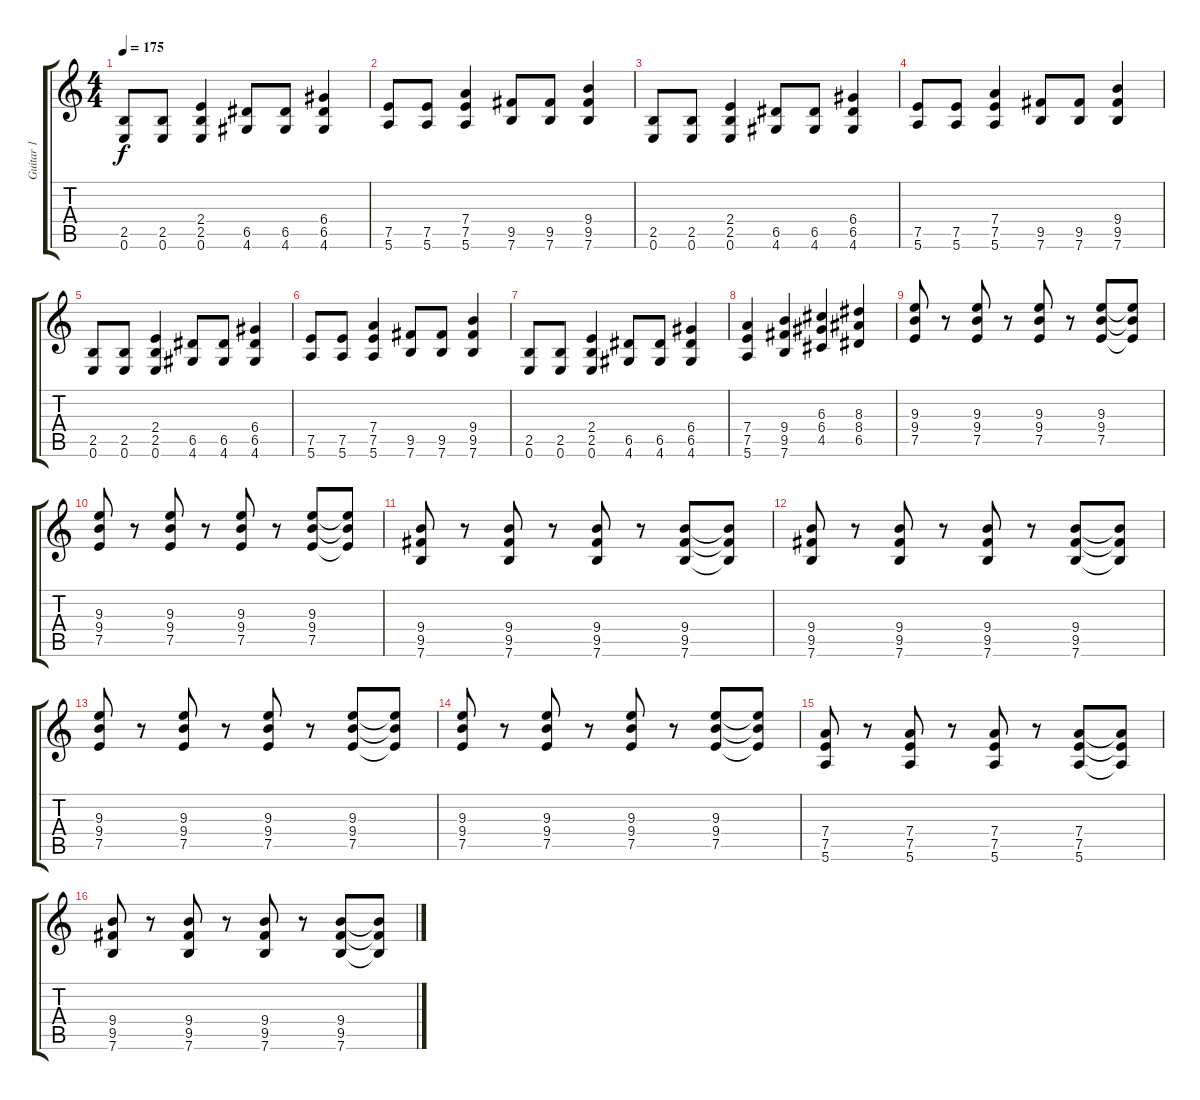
\track ("Guitar 1" "Guitar 1") {instrument overdrivenguitar}
\staff {score tabs}
\tuning (E4 B3 G3 D3 A2 E2) {hide}
\ts (4 4)
\tempo 175
\clef g2
\ks c
(2.5 0.6).8{dy f} (2.5 0.6).8 (2.4 2.5 0.6).4 (6.5 4.6).8 (6.5 4.6).8 (6.4 6.5 4.6).4 |
(7.5 5.6).8 (7.5 5.6).8 (7.4 7.5 5.6).4 (9.5 7.6).8 (9.5 7.6).8 (9.4 9.5 7.6).4 |
(2.5 0.6).8 (2.5 0.6).8 (2.4 2.5 0.6).4 (6.5 4.6).8 (6.5 4.6).8 (6.4 6.5 4.6).4 |
(7.5 5.6).8 (7.5 5.6).8 (7.4 7.5 5.6).4 (9.5 7.6).8 (9.5 7.6).8 (9.4 9.5 7.6).4 |
(2.5 0.6).8 (2.5 0.6).8 (2.4 2.5 0.6).4 (6.5 4.6).8 (6.5 4.6).8 (6.4 6.5 4.6).4 |
(7.5 5.6).8 (7.5 5.6).8 (7.4 7.5 5.6).4 (9.5 7.6).8 (9.5 7.6).8 (9.4 9.5 7.6).4 |
(2.5 0.6).8 (2.5 0.6).8 (2.4 2.5 0.6).4 (6.5 4.6).8 (6.5 4.6).8 (6.4 6.5 4.6).4 |
(7.4 7.5 5.6).4 (9.4 9.5 7.6).4 (6.3 6.4 4.5).4 (8.3 8.4 6.5).4 |
(9.3 9.4 7.5).8 r.8 (9.3 9.4 7.5).8 r.8 (9.3 9.4 7.5).8 r.8 (9.3 9.4 7.5).8 (9.3{t} 9.4{t} 7.5{t}).8 |
(9.3 9.4 7.5).8 r.8 (9.3 9.4 7.5).8 r.8 (9.3 9.4 7.5).8 r.8 (9.3 9.4 7.5).8 (9.3{t} 9.4{t} 7.5{t}).8 |
(9.4 9.5 7.6).8 r.8 (9.4 9.5 7.6).8 r.8 (9.4 9.5 7.6).8 r.8 (9.4 9.5 7.6).8 (9.4{t} 9.5{t} 7.6{t}).8 |
(9.4 9.5 7.6).8 r.8 (9.4 9.5 7.6).8 r.8 (9.4 9.5 7.6).8 r.8 (9.4 9.5 7.6).8 (9.4{t} 9.5{t} 7.6{t}).8 |
(9.3 9.4 7.5).8 r.8 (9.3 9.4 7.5).8 r.8 (9.3 9.4 7.5).8 r.8 (9.3 9.4 7.5).8 (9.3{t} 9.4{t} 7.5{t}).8 |
(9.3 9.4 7.5).8 r.8 (9.3 9.4 7.5).8 r.8 (9.3 9.4 7.5).8 r.8 (9.3 9.4 7.5).8 (9.3{t} 9.4{t} 7.5{t}).8 |
(7.4 7.5 5.6).8 r.8 (7.4 7.5 5.6).8 r.8 (7.4 7.5 5.6).8 r.8 (7.4 7.5 5.6).8 (7.4{t} 7.5{t} 5.6{t}).8 |
(9.4 9.5 7.6).8 r.8 (9.4 9.5 7.6).8 r.8 (9.4 9.5 7.6).8 r.8 (9.4 9.5 7.6).8 (9.4{t} 9.5{t} 7.6{t}).8
